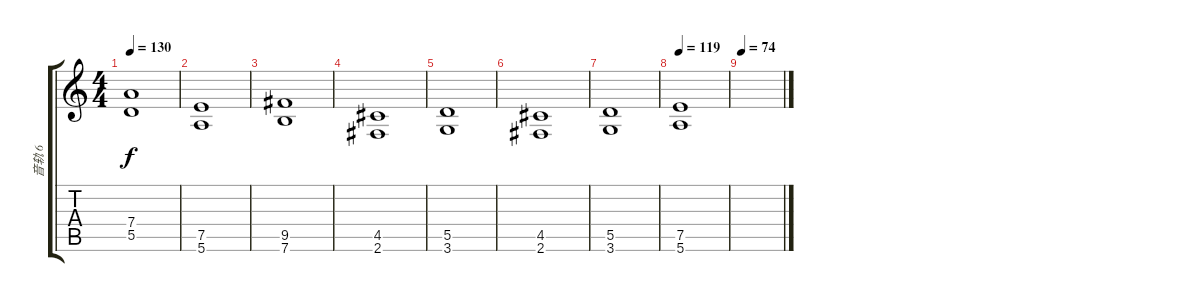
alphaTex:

\track ("音轨 6" "音轨 6") {instrument distortionguitar}
\staff {score tabs}
\tuning (E4 B3 G3 D3 A2 E2) {hide}
\ts (4 4)
\tempo 130
\clef g2
\ks c
(7.4 5.5).1{dy f} |
(7.5 5.6).1 |
(9.5 7.6).1 |
(4.5 2.6).1 |
(5.5 3.6).1 |
(4.5 2.6).1 |
(5.5 3.6).1 |
\tempo 119
(7.5 5.6).1 |
\tempo 74
